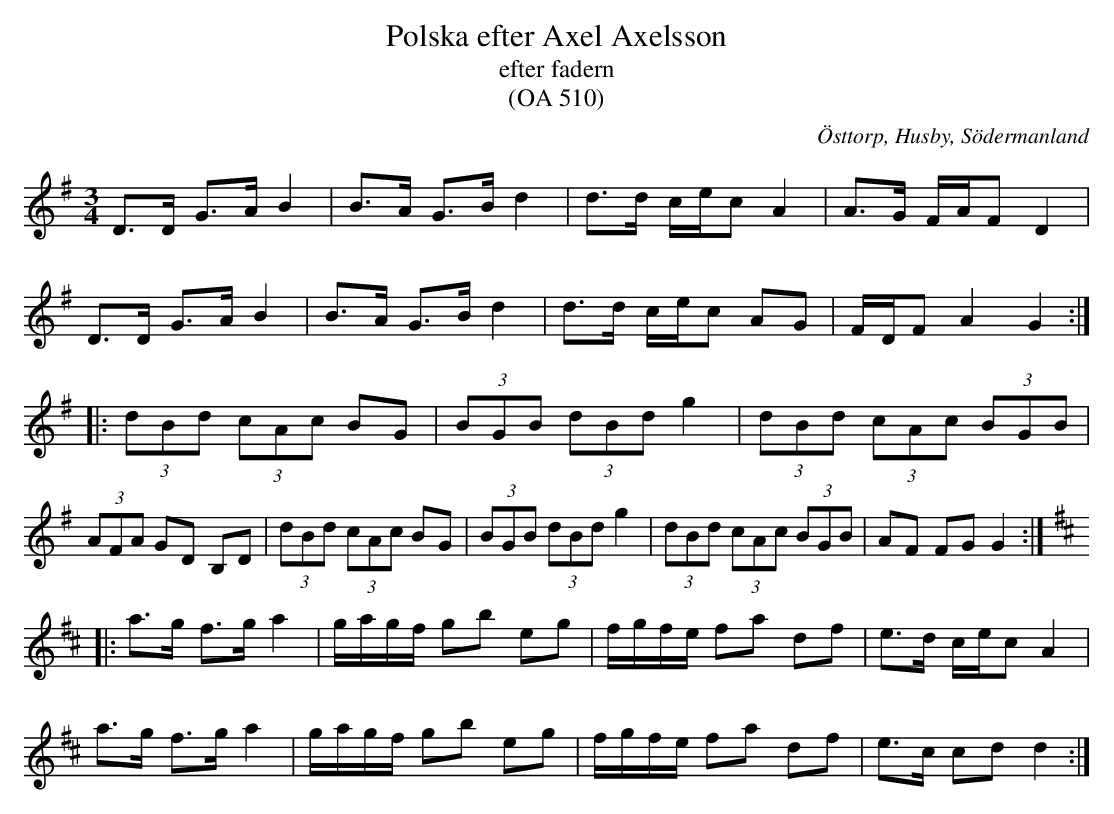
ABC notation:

X:1
T:Polska efter Axel Axelsson
T:efter fadern
T:(OA 510)
O:Östtorp, Husby, Södermanland
M:3/4
L:1/4
Q:100
K:G
D/>D/ G/>A/ B | B/>A/ G/>B/ d | d/>d/ c/4e/4c/ A | A/>G/ F/4A/4F/ D |
D/>D/ G/>A/ B | B/>A/ G/>B/ d | d/>d/ c/4e/4c/ A/G/ | F/4D/4F/ A G ::
(3d/B/d/ (3c/A/c/ B/G/ | (3B/G/B/ (3d/B/d/ g | (3d/B/d/ (3c/A/c/ (3B/G/B/ |
(3A/F/A/ G/D/ B,/D/ |  (3d/B/d/ (3c/A/c/ B/G/ | (3B/G/B/ (3d/B/d/ g | (3d/B/d/ (3c/A/c/ (3B/G/B/ | A/F/ F/G/ G ::
[K:D] a/>g/ f/>g/ a | g/4a/4g/4f/4 g/b/ e/g/ | f/4g/4f/4e/4 f/a/ d/f/ | e/>d/ c/4e/4c/ A |
a/>g/ f/>g/ a | g/4a/4g/4f/4 g/b/ e/g/ | f/4g/4f/4e/4 f/a/ d/f/ | e/>c/ c/d/ d :|
